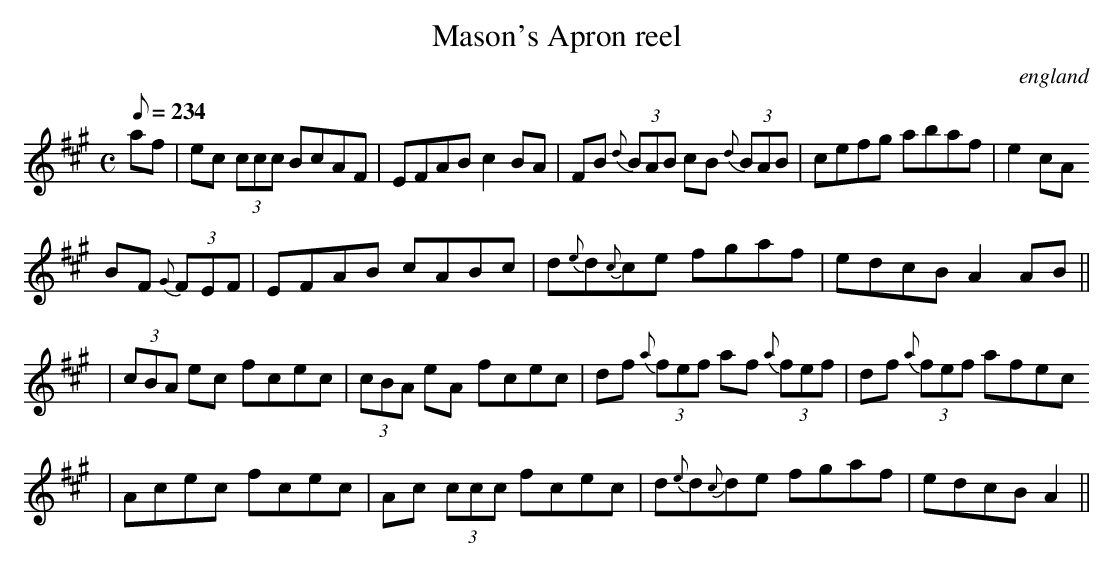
X:1
T:Mason's Apron reel
O:england
M:C
L:1/8
Q:234
K:A
af| ec (3ccc BcAF| EFAB c2 BA| FB {d}(3BAB cB {d}(3BAB| cefg abaf|e2 cA
BF {G}(3FEF| EFAB cABc|d{e}d{c}ce fgaf| edcB A2 AB||
|(3cBA ec fcec| (3cBA eA fcec| df {a}(3fef af {a}(3fef| df {a}(3fef afec
| Acec fcec| Ac (3ccc fcec| d{e}d{c}de fgaf| edcB A2||
